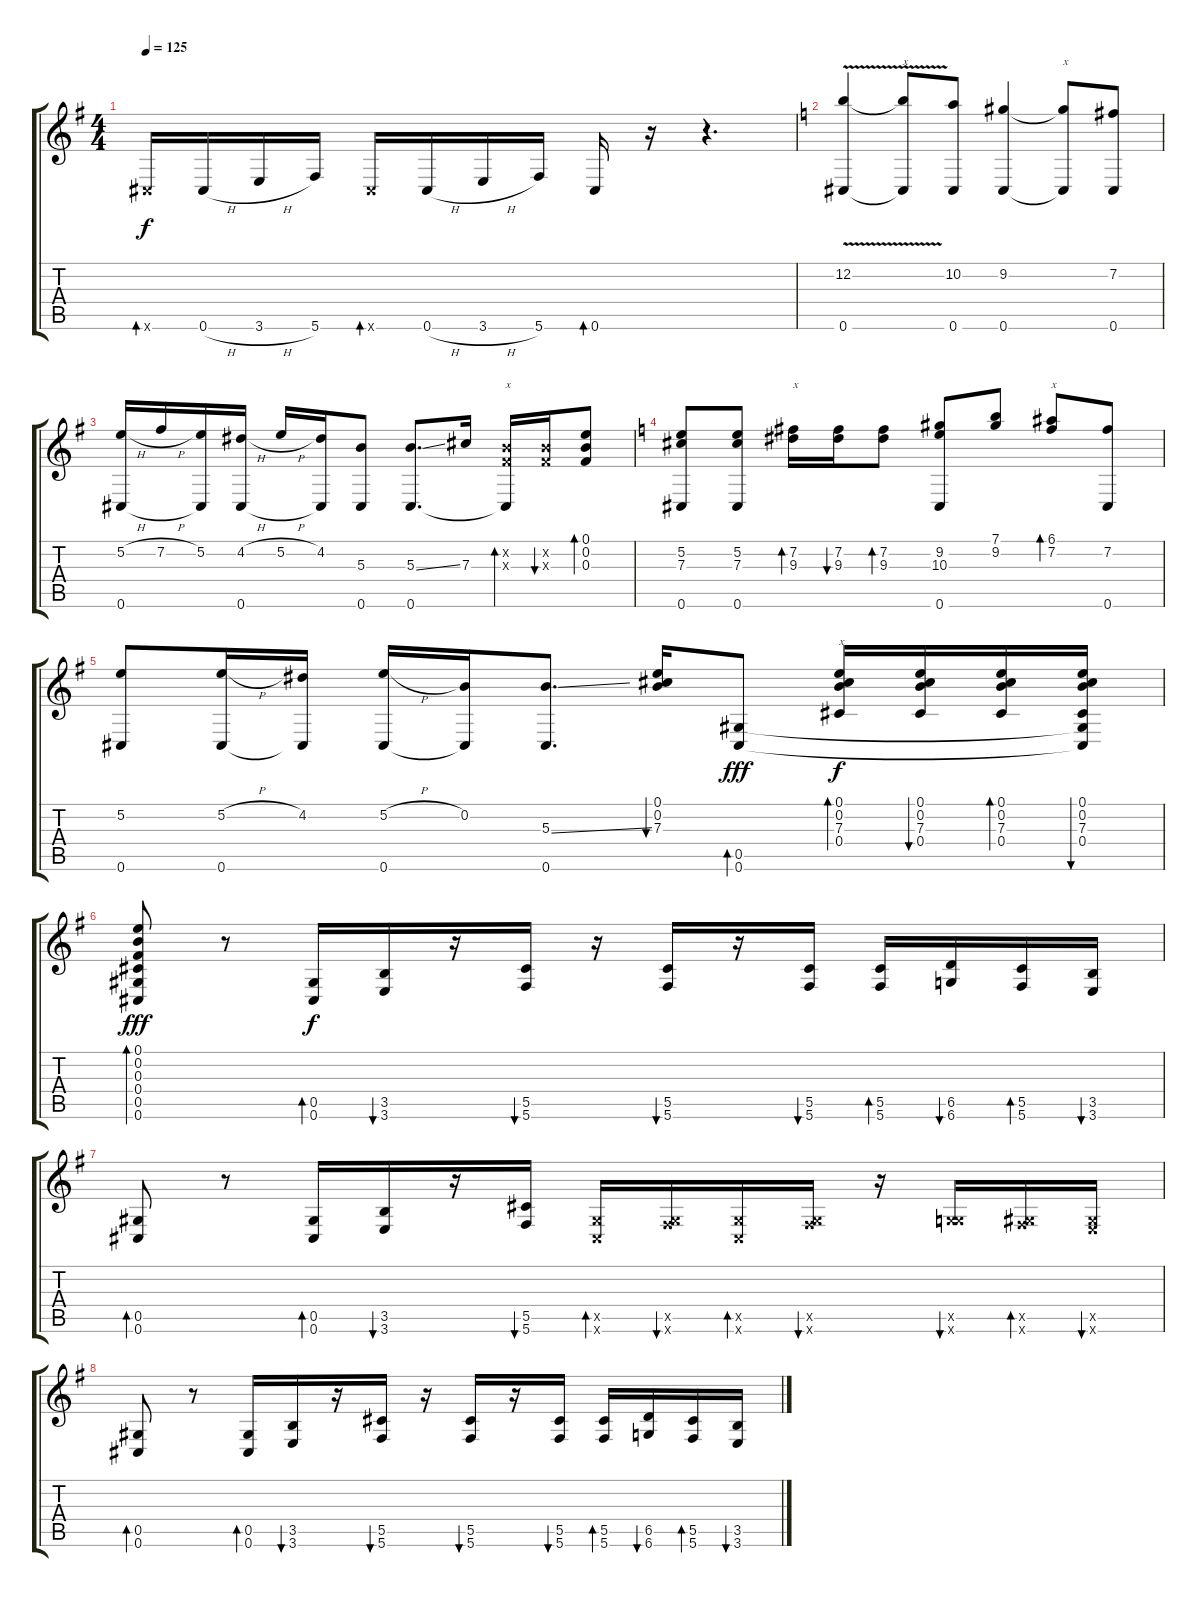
\track "" {instrument acousticguitarsteel}
\staff {score tabs}
\tuning (E4 B3 Gb3 Db3 Ab2 Db2) {hide}
\ts (4 4)
\tempo 125
\clef g2
\ks g
0.6{x}.16{bd 30 txt "" dy f} 0.6{h}.16 3.6{h}.16 5.6.16 0.6{x}.16{bd 30 txt ""} 0.6{h}.16 3.6{h}.16 5.6.16 0.6.16{bd 30 txt ""} r.16 r.4{d} |
\ks c
(12.2{v} 0.6).4 (12.2{t} 0.6{t}).8{txt "x"} (10.2 0.6).8 (9.2 0.6).4 (9.2{t} 0.6{t}).8{txt "x"} (7.2 0.6).8 |
\ks g
(5.2{h} 0.6).16 7.2{h}.16 (5.2 0.6{t}).16 (4.2{h} 0.6).16 5.2{h}.16 (4.2 0.6{t}).16 (5.3 0.6).8 (5.3{ss} 0.6).8{d} 7.3.16 (0.2{x} 0.3{x} 0.6{t}).16{bd 30 txt "x"} (0.2{x} 0.3{x}).16{bu 30} (0.1 0.2 0.3).8{bd 30} |
\ks c
(5.2 7.3 0.6).8 (5.2 7.3 0.6).8 (7.2 9.3).16{bd 30 txt "x"} (7.2 9.3).16{bu 30} (7.2 9.3).8{bd 30} (9.2 10.3 0.6).8 (7.1 9.2).8 (6.1 7.2).8{bd 30 txt "x"} (7.2 0.6).8 |
\ks g
(5.2 0.6).8 (5.2{h} 0.6).16 (4.2 0.6{t}).16 (5.2{h} 0.6).16 (0.2 0.6{t}).16 (5.3{ss} 0.6).8{d} (0.1 0.2 7.3).16{bu 30} (0.5 0.6).8{bd 30 dy fff} (0.1 0.2 7.3 0.4).16{bd 30 txt "x" dy f} (0.1 0.2 7.3 0.4).16{bu 30} (0.1 0.2 7.3 0.4).16{bd 30} (0.1 0.2 7.3 0.4 0.5{t} 0.6{t}).16{bu 30} |
(0.1 0.2 0.3 0.4 0.5 0.6).8{bd 30 txt "" dy fff} r.8 (0.5 0.6).16{bd 30 txt "" dy f} (3.5 3.6).16{bu 30} r.16 (5.5 5.6).16{bu 30} r.16{txt ""} (5.5 5.6).16{bu 30} r.16 (5.5 5.6).16{bu 30} (5.5 5.6).16{bd 30 txt ""} (6.5 6.6).16{bu 30} (5.5 5.6).16{bd 30} (3.5 3.6).16{bu 30} |
(0.5 0.6).8{bd 30 txt ""} r.8 (0.5 0.6).16{bd 30 txt ""} (3.5 3.6).16{bu 30} r.16 (5.5 5.6).16{bu 30} (0.5{x} 0.6{x}).16{bd 30 txt ""} (0.5{x} 5.6{x}).16{bu 30} (0.5{x} 0.6{x}).16{bd 30} (0.5{x} 5.6{x}).16{bu 30} r.16{txt ""} (0.5{x} 6.6{x}).16{bu 30} (0.5{x} 5.6{x}).16{bd 30} (0.5{x} 3.6{x}).16{bu 30} |
(0.5 0.6).8{bd 30 txt ""} r.8 (0.5 0.6).16{bd 30 txt ""} (3.5 3.6).16{bu 30} r.16 (5.5 5.6).16{bu 30} r.16{txt ""} (5.5 5.6).16{bu 30} r.16 (5.5 5.6).16{bu 30} (5.5 5.6).16{bd 30 txt ""} (6.5 6.6).16{bu 30} (5.5 5.6).16{bd 30} (3.5 3.6).16{bu 30}
